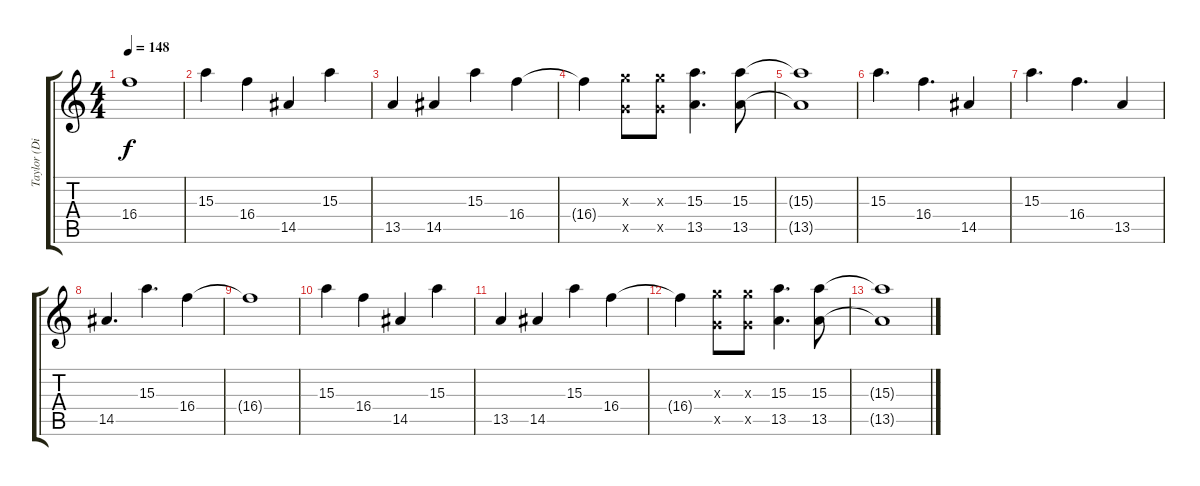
\track ("Taylor (Distortion)" "Taylor (Di") {instrument distortionguitar}
\staff {score tabs}
\tuning (Eb4 Bb3 Gb3 Db3 Ab2 Db2) {hide}
\ts (4 4)
\tempo 148
\clef g2
\ks c
16.4{t}.1{dy f} |
15.3.4 16.4.4 14.5.4 15.3.4 |
13.5.4 14.5.4 15.3.4 16.4.4 |
16.4{t}.4 (13.3{x} 11.5{x}).8 (13.3{x} 11.5{x}).8 (15.3 13.5).4{d} (15.3 13.5).8 |
(15.3{t} 13.5{t}).1 |
15.3.4{d} 16.4.4{d} 14.5.4 |
15.3.4{d} 16.4.4{d} 13.5.4 |
14.5.4{d} 15.3.4{d} 16.4.4 |
16.4{t}.1 |
15.3.4 16.4.4 14.5.4 15.3.4 |
13.5.4 14.5.4 15.3.4 16.4.4 |
16.4{t}.4 (13.3{x} 11.5{x}).8 (13.3{x} 11.5{x}).8 (15.3 13.5).4{d} (15.3 13.5).8 |
(15.3{t} 13.5{t}).1
